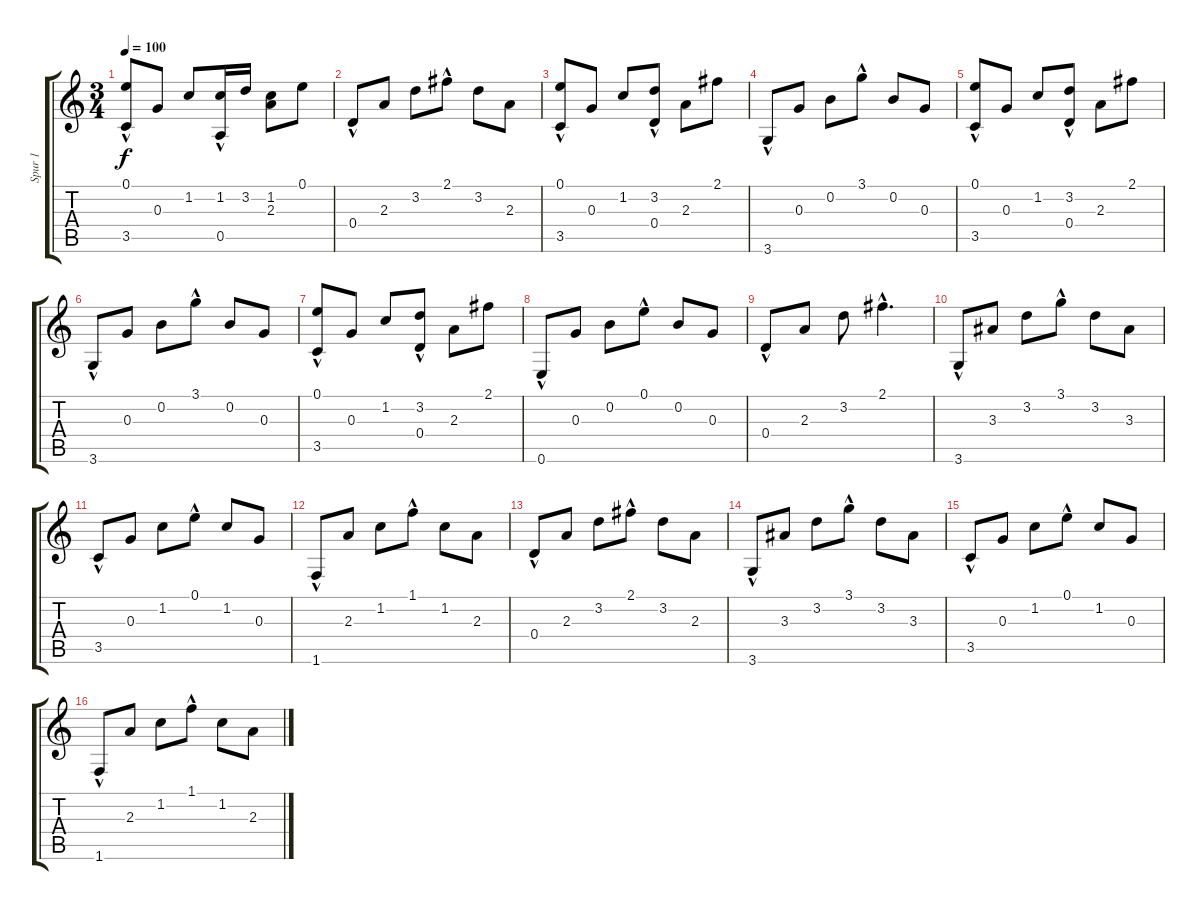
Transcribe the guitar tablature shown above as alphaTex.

\track ("Spur 1" "Spur 1") {instrument electricguitarmuted}
\staff {score tabs}
\tuning (E4 B3 G3 D3 A2 E2) {hide}
\ts (3 4)
\tempo 100
\clef g2
\ks c
(0.1{hac} 3.5{hac}).8{dy f} 0.3.8 1.2.8 (1.2 0.5{hac}).16 3.2.16 (1.2 2.3).8 0.1.8 |
0.4{hac}.8 2.3.8 3.2.8 2.1{hac}.8 3.2.8 2.3.8 |
(0.1{hac} 3.5{hac}).8 0.3.8 1.2.8 (3.2{hac} 0.4{hac}).8 2.3.8 2.1.8 |
3.6{hac}.8 0.3.8 0.2.8 3.1{hac}.8 0.2.8 0.3.8 |
(0.1{hac} 3.5{hac}).8 0.3.8 1.2.8 (3.2{hac} 0.4{hac}).8 2.3.8 2.1.8 |
3.6{hac}.8 0.3.8 0.2.8 3.1{hac}.8 0.2.8 0.3.8 |
(0.1{hac} 3.5{hac}).8 0.3.8 1.2.8 (3.2{hac} 0.4{hac}).8 2.3.8 2.1.8 |
0.6{hac}.8 0.3.8 0.2.8 0.1{hac}.8 0.2.8 0.3.8 |
0.4{hac}.8 2.3.8 3.2.8 2.1{hac}.4{d} |
3.6{hac}.8 3.3.8 3.2.8 3.1{hac}.8 3.2.8 3.3.8 |
3.5{hac}.8 0.3.8 1.2.8 0.1{hac}.8 1.2.8 0.3.8 |
1.6{hac}.8 2.3.8 1.2.8 1.1{hac}.8 1.2.8 2.3.8 |
0.4{hac}.8 2.3.8 3.2.8 2.1{hac}.8 3.2.8 2.3.8 |
3.6{hac}.8 3.3.8 3.2.8 3.1{hac}.8 3.2.8 3.3.8 |
3.5{hac}.8 0.3.8 1.2.8 0.1{hac}.8 1.2.8 0.3.8 |
1.6{hac}.8 2.3.8 1.2.8 1.1{hac}.8 1.2.8 2.3.8
